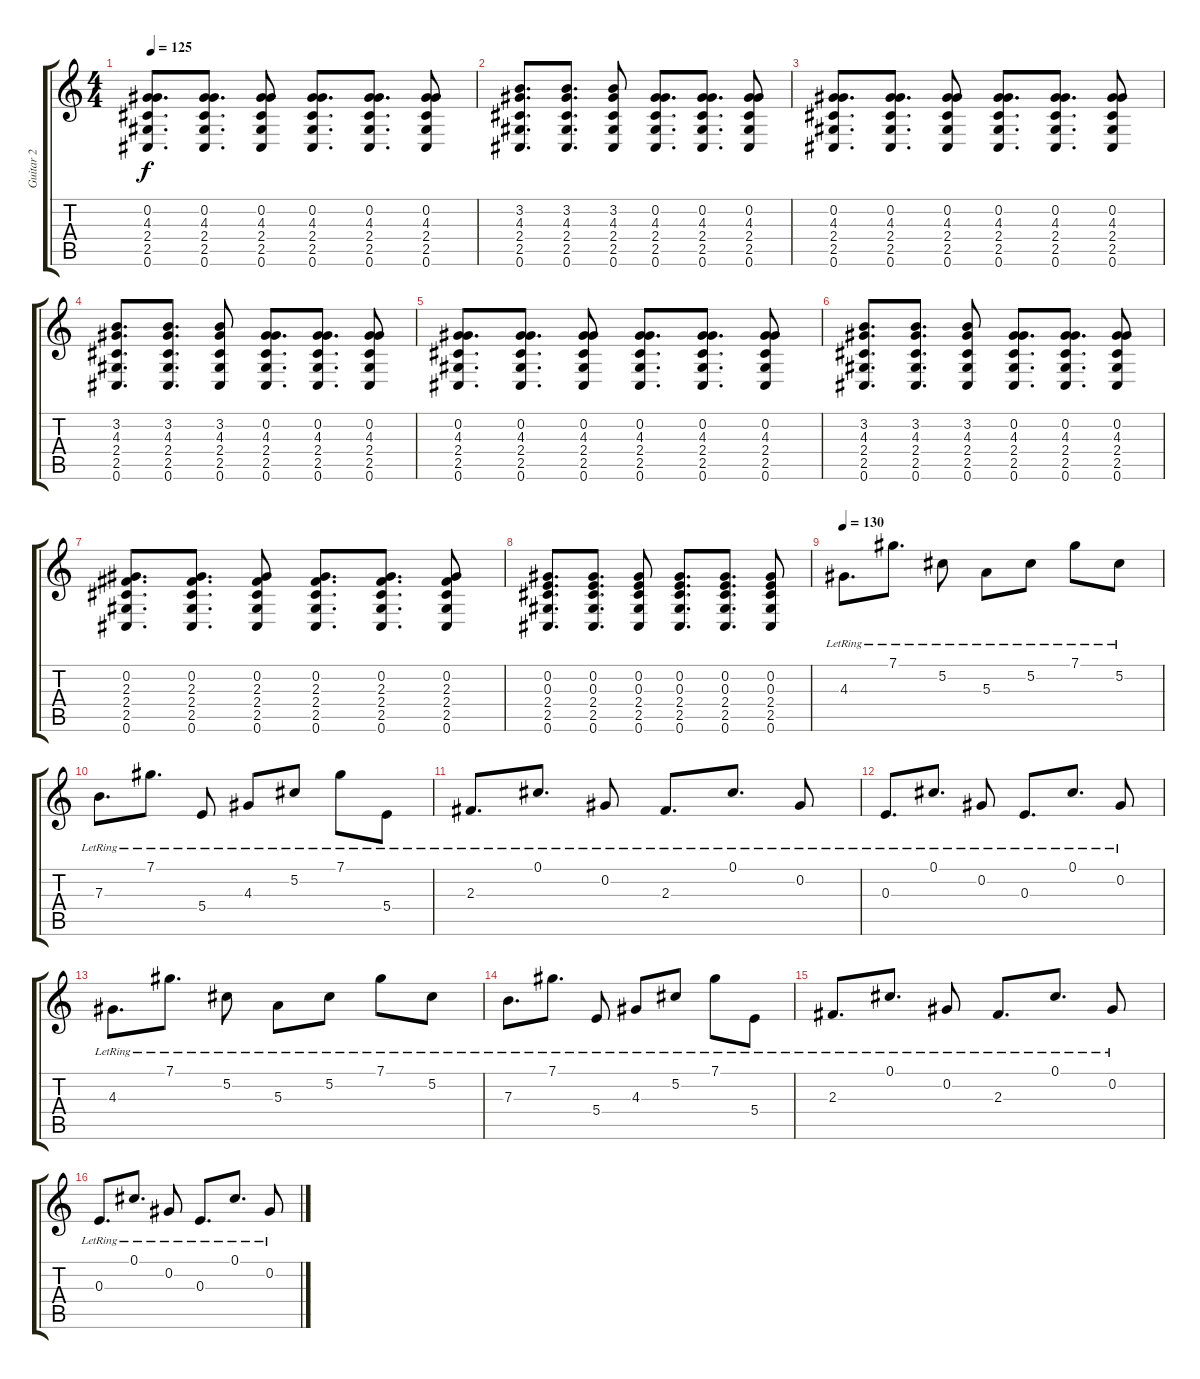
\track ("Guitar 2" "Guitar 2") {instrument electricguitarjazz}
\staff {score tabs}
\tuning (Db4 Ab3 E3 B2 Gb2 Db2) {hide}
\ts (4 4)
\tempo 125
\clef g2
\ks c
(0.2 4.3 2.4 2.5 0.6).8{d dy f} (0.2 4.3 2.4 2.5 0.6).8{d} (0.2 4.3 2.4 2.5 0.6).8 (0.2 4.3 2.4 2.5 0.6).8{d} (0.2 4.3 2.4 2.5 0.6).8{d} (0.2 4.3 2.4 2.5 0.6).8 |
(3.2 4.3 2.4 2.5 0.6).8{d} (3.2 4.3 2.4 2.5 0.6).8{d} (3.2 4.3 2.4 2.5 0.6).8 (0.2 4.3 2.4 2.5 0.6).8{d} (0.2 4.3 2.4 2.5 0.6).8{d} (0.2 4.3 2.4 2.5 0.6).8 |
(0.2 4.3 2.4 2.5 0.6).8{d} (0.2 4.3 2.4 2.5 0.6).8{d} (0.2 4.3 2.4 2.5 0.6).8 (0.2 4.3 2.4 2.5 0.6).8{d} (0.2 4.3 2.4 2.5 0.6).8{d} (0.2 4.3 2.4 2.5 0.6).8 |
(3.2 4.3 2.4 2.5 0.6).8{d} (3.2 4.3 2.4 2.5 0.6).8{d} (3.2 4.3 2.4 2.5 0.6).8 (0.2 4.3 2.4 2.5 0.6).8{d} (0.2 4.3 2.4 2.5 0.6).8{d} (0.2 4.3 2.4 2.5 0.6).8 |
(0.2 4.3 2.4 2.5 0.6).8{d} (0.2 4.3 2.4 2.5 0.6).8{d} (0.2 4.3 2.4 2.5 0.6).8 (0.2 4.3 2.4 2.5 0.6).8{d} (0.2 4.3 2.4 2.5 0.6).8{d} (0.2 4.3 2.4 2.5 0.6).8 |
(3.2 4.3 2.4 2.5 0.6).8{d} (3.2 4.3 2.4 2.5 0.6).8{d} (3.2 4.3 2.4 2.5 0.6).8 (0.2 4.3 2.4 2.5 0.6).8{d} (0.2 4.3 2.4 2.5 0.6).8{d} (0.2 4.3 2.4 2.5 0.6).8 |
(0.2 2.3 2.4 2.5 0.6).8{d} (0.2 2.3 2.4 2.5 0.6).8{d} (0.2 2.3 2.4 2.5 0.6).8 (0.2 2.3 2.4 2.5 0.6).8{d} (0.2 2.3 2.4 2.5 0.6).8{d} (0.2 2.3 2.4 2.5 0.6).8 |
(0.2 0.3 2.4 2.5 0.6).8{d} (0.2 0.3 2.4 2.5 0.6).8{d} (0.2 0.3 2.4 2.5 0.6).8 (0.2 0.3 2.4 2.5 0.6).8{d} (0.2 0.3 2.4 2.5 0.6).8{d} (0.2 0.3 2.4 2.5 0.6).8 |
\tempo 130
4.3{lr}.8{d instrument electricguitarjazz} 7.1{lr}.8{d} 5.2{lr}.8 5.3{lr}.8 5.2{lr}.8 7.1{lr}.8 5.2{lr}.8 |
7.3{lr}.8{d} 7.1{lr}.8{d} 5.4{lr}.8 4.3{lr}.8 5.2{lr}.8 7.1{lr}.8 5.4{lr}.8 |
2.3{lr}.8{d} 0.1{lr}.8{d} 0.2{lr}.8 2.3{lr}.8{d} 0.1{lr}.8{d} 0.2{lr}.8 |
0.3{lr}.8{d} 0.1{lr}.8{d} 0.2{lr}.8 0.3{lr}.8{d} 0.1{lr}.8{d} 0.2{lr}.8 |
4.3{lr}.8{d} 7.1{lr}.8{d} 5.2{lr}.8 5.3{lr}.8 5.2{lr}.8 7.1{lr}.8 5.2{lr}.8 |
7.3{lr}.8{d} 7.1{lr}.8{d} 5.4{lr}.8 4.3{lr}.8 5.2{lr}.8 7.1{lr}.8 5.4{lr}.8 |
2.3{lr}.8{d} 0.1{lr}.8{d} 0.2{lr}.8 2.3{lr}.8{d} 0.1{lr}.8{d} 0.2{lr}.8 |
0.3{lr}.8{d} 0.1{lr}.8{d} 0.2{lr}.8 0.3{lr}.8{d} 0.1{lr}.8{d} 0.2{lr}.8
